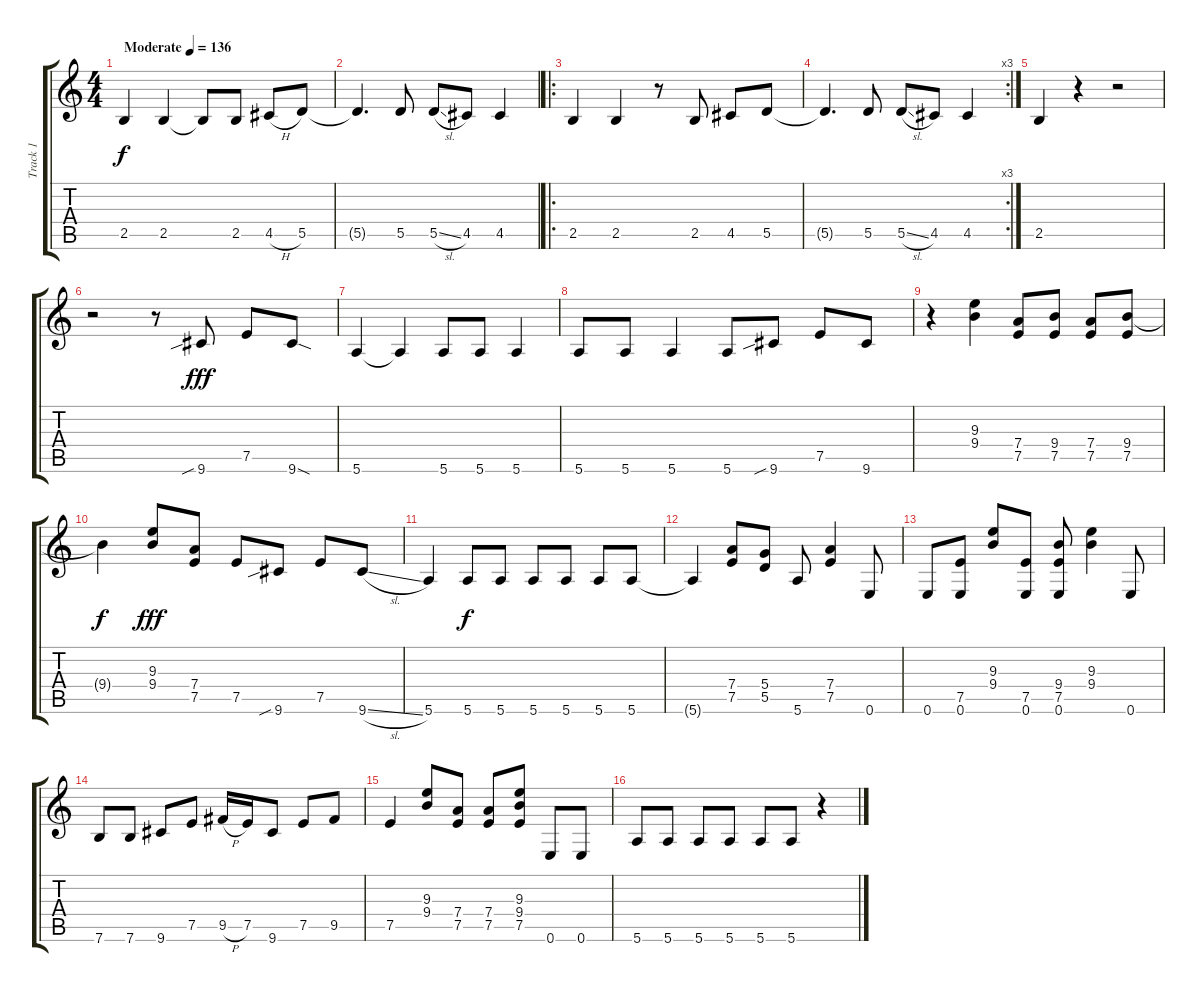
\track ("Track 1" "Track 1") {instrument overdrivenguitar}
\staff {score tabs}
\tuning (E4 B3 G3 D3 A2 E2) {hide}
\ts (4 4)
\tempo (136 "Moderate")
\clef g2
\ks c
2.5.4{dy f instrument overdrivenguitar} 2.5.4 2.5{t}.8 2.5.8 4.5{h}.8 5.5.8 |
5.5{t}.4{d} 5.5.8 5.5{sl}.8 4.5.8 4.5.4 |
\ro
2.5.4 2.5.4 r.8 2.5.8 4.5.8 5.5.8 |
\rc 3
5.5{t}.4{d} 5.5.8 5.5{sl}.8 4.5.8 4.5.4 |
2.5.4 r.4 r.2 |
r.2 r.8 9.6{sib}.8{dy fff} 7.5.8 9.6{sod}.8 |
5.6.4 5.6{t}.4 5.6.8 5.6.8 5.6.4 |
5.6.8 5.6.8 5.6.4 5.6.8 9.6{sib}.8 7.5.8 9.6.8 |
r.4 (9.3 9.4).4 (7.4 7.5).8 (9.4 7.5).8 (7.4 7.5).8 (9.4 7.5).8 |
9.4{t}.4{dy f} (9.3 9.4).8{dy fff} (7.4 7.5).8 7.5.8 9.6{sib}.8 7.5.8 9.6{sl}.8 |
5.6.4 5.6.8{dy f} 5.6.8 5.6.8 5.6.8 5.6.8 5.6.8 |
5.6{t}.4 (7.4 7.5).8 (5.4 5.5).8 5.6.8 (7.4 7.5).4 0.6.8 |
0.6.8 (7.5 0.6).8 (9.3 9.4).8 (7.5 0.6).8 (9.4 7.5 0.6).8 (9.3 9.4).4 0.6.8 |
7.6.8 7.6.8 9.6.8 7.5.8 9.5{h}.16 7.5.16 9.6.8 7.5.8 9.5.8 |
7.5.4 (9.3 9.4).8 (7.4 7.5).8 (7.4 7.5).8 (9.3 9.4 7.5).8 0.6.8 0.6.8 |
5.6.8 5.6.8 5.6.8 5.6.8 5.6.8 5.6.8 r.4
